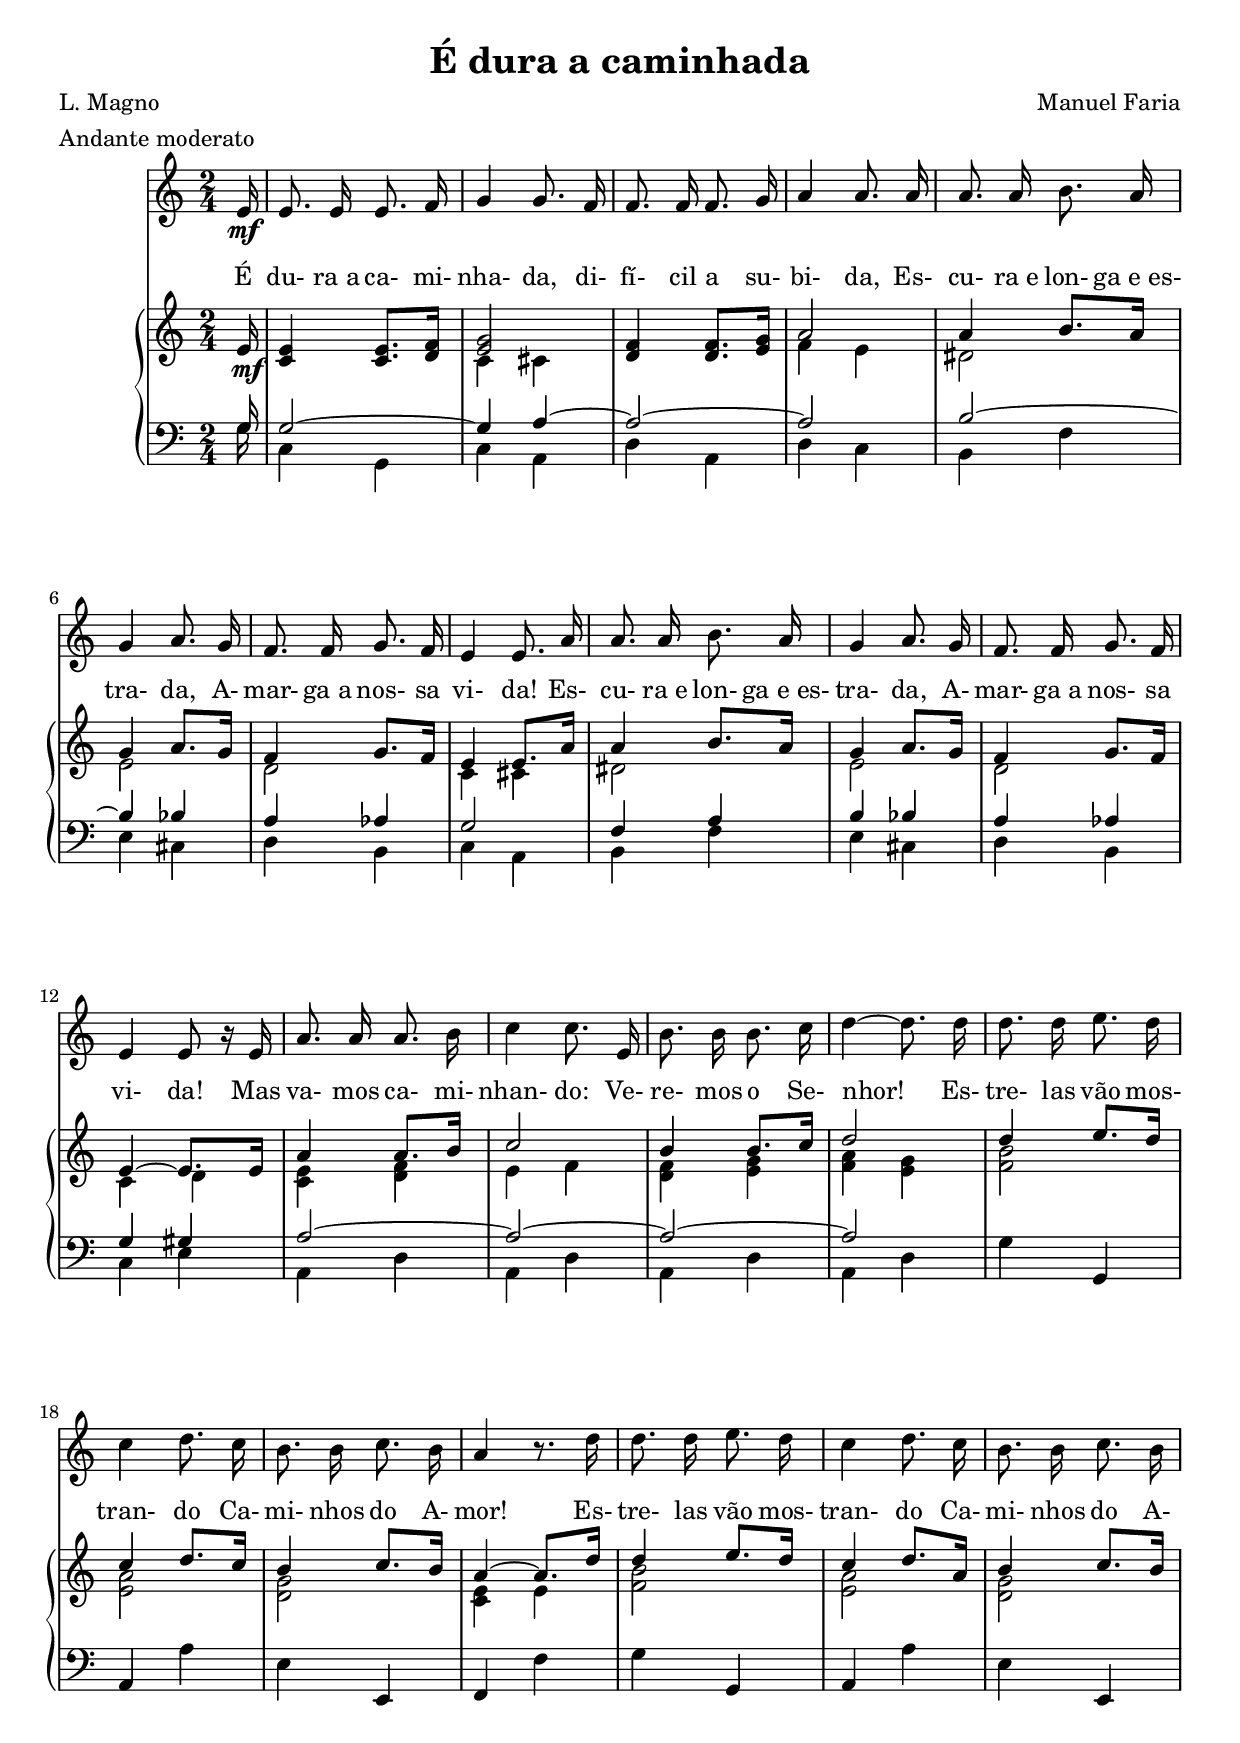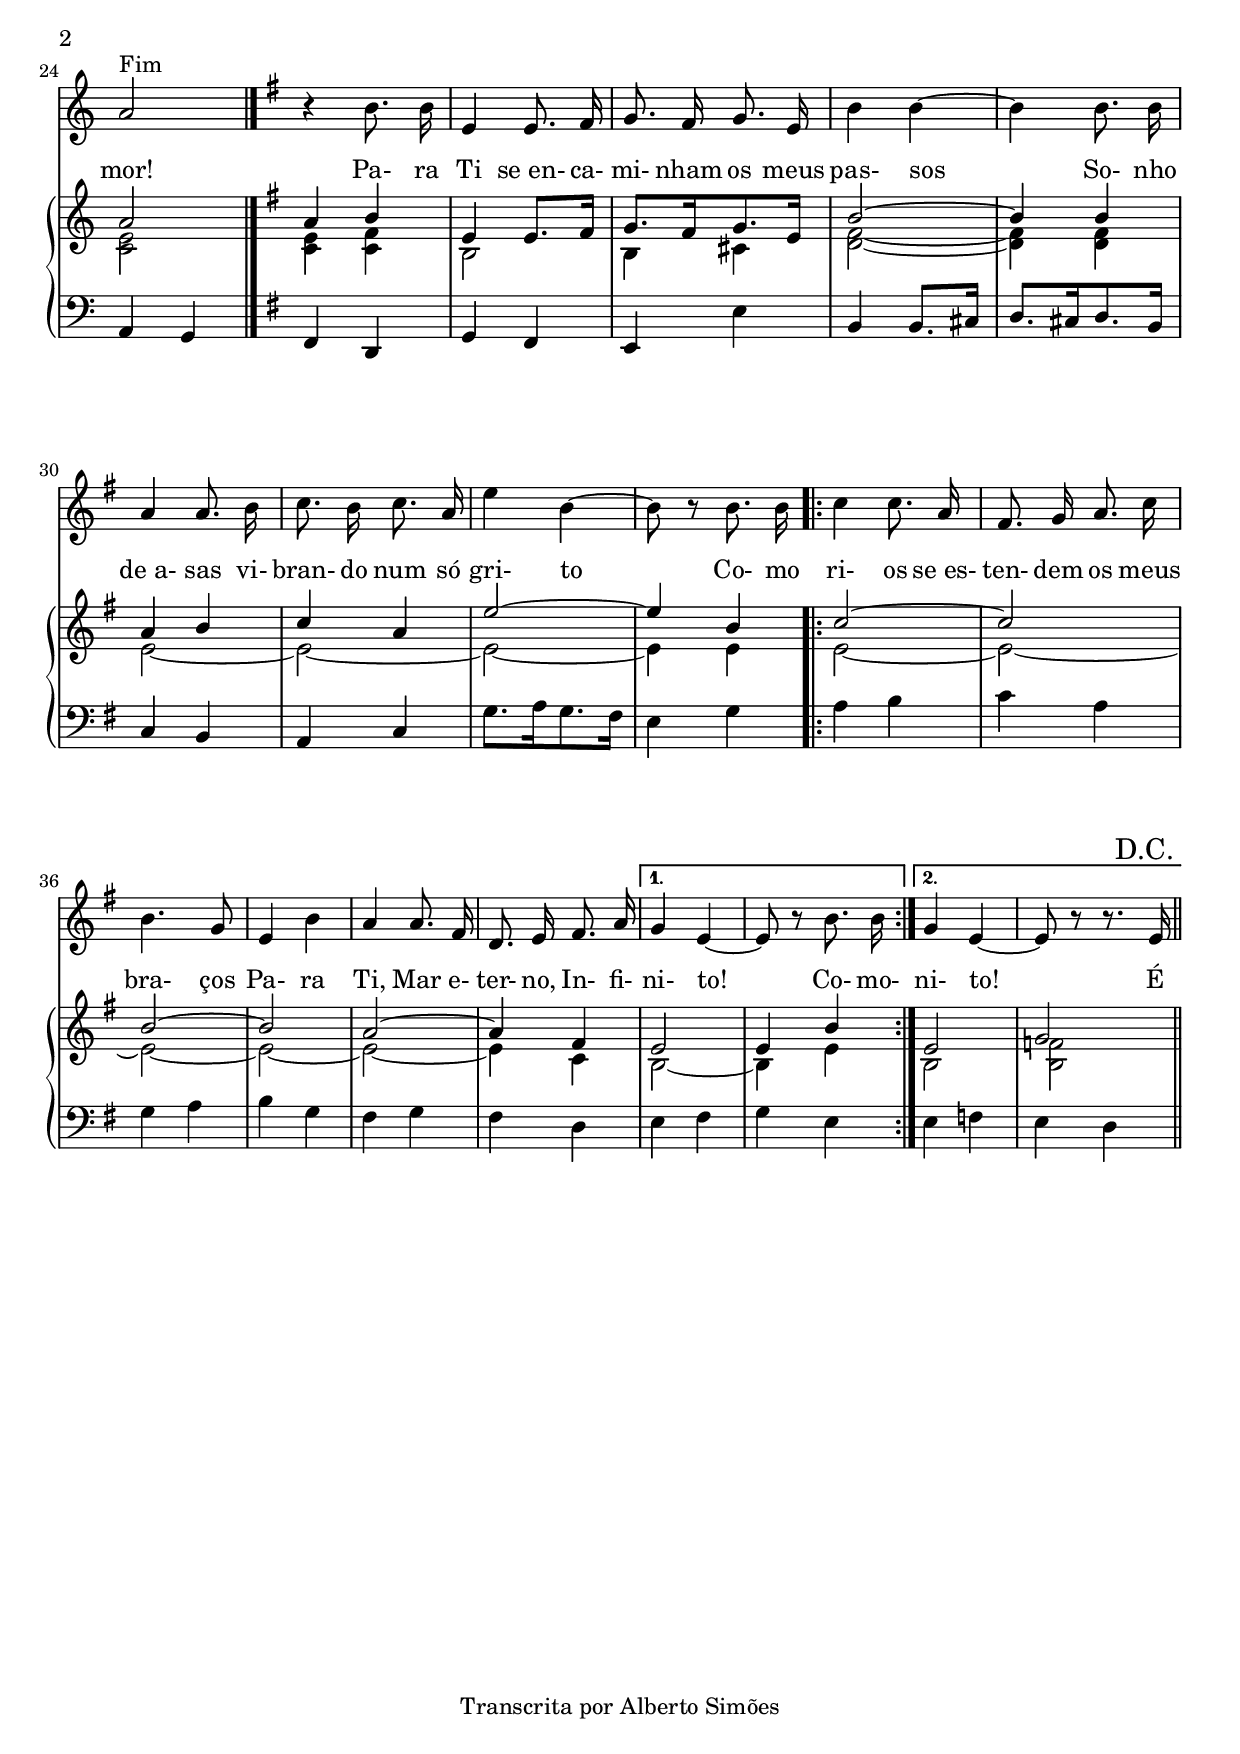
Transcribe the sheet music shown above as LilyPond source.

\version "2.14.0"

\header {
  title = "É dura a caminhada"
  composer = "Manuel Faria"
  poet = "L. Magno"
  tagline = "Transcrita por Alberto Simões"

  ocasioes = "final"
  seccao   = "final,entrada,ofertorio"

  meter = "Andante moderato"

}



global = {
  \key c \major
  \time 2/4
}

melody = \relative c' {
  \global
  \clef treble
  \autoBeamOff

  \partial 16
  e16_\mf
  |
  e8. e16 e8. f16
  g4 g8. f16
  f8. f16 f8. g16
  a4 a8. a16

  a8. a16 b8. a16
  g4 a8. g16
  f8. f16 g8. f16
  e4 e8. a16
  a8. a16 b8. a16

  g4 a8. g16
  f8. f16 g8. f16
  e4 e8 r16 e
  a8. a16 a8. b16
  c4 c8. e,16
  
  b'8. b16 b8. c16
  d4 ~ d8. d16
  d8. d16 e8. d16
  c4 d8. c16
  b8. b16 c8. b16
  a4 r8. d16

  d8. d16 e8. d16
  c4 d8. c16
  b8. b16 c8. b16
  a2^\markup{Fim}

  \bar "|."

  \key g \major
  r4 b8. b16
  e,4 e8. fis16

  g8. fis16 g8. e16
  b'4 b ~
  b b8. b16
  a4 a8. b16
  c8. b16 c8. a16
  e'4 b ~

  b8 r b8. b16
  \repeat volta 2 {
    c4 c8. a16
    fis8. g16 a8. c16
    b4. g8
    e4 b'
    a a8. fis16

    d8. e16 fis8. a16
  }
  \alternative {
    { g4 e4 ~ e8 r8 b'8. b16 }
    { g4 e ~ e8 }
  }
  r8 r8. \mark "D.C." e16 \bar "||"
}

text = \lyricmode {
  É du- ra_a ca- mi- nha- da,
  di- fí- cil a su- bi- da,
  Es- cu- ra_e lon- ga_e_es- tra- da,
  A- mar- ga_a nos- sa vi- da!
  Es- cu- ra_e lon- ga_e_es- tra- da,
  A- mar- ga_a nos- sa vi- da!
  Mas va- mos ca- mi- nhan- do:
  Ve- re- mos o Se- nhor!
  Es- tre- las vão mos- tran- do
  Ca- mi- nhos do A- mor!
  Es- tre- las vão mos- tran- do
  Ca- mi- nhos do A- mor!

  Pa- ra Ti
  se_en- ca- mi- nham os meus pas- sos
  So- nho de_a- sas vi- bran- do num só gri- to
  Co- mo ri- os se_es- ten- dem os meus bra- ços
  Pa- ra Ti, Mar e- ter- no, In- fi- ni- to!
  Co- mo- ni- to!

  É
}

upperA = \relative c' {
  \partial 16 e16 |
  <c e>4 <c e>8.[ <d f>16]
  <e g>2
  <d f>4 <d f>8.[ <e g>16]
  a2

  a4 b8.[ a16]
  g4 a8.[ g16]
  f4 g8.[ f16]
  e4 e8.[ a16]
  a4 b8.[ a16]

  g4 a8.[ g16]
  f4 g8.[ f16]
  e4~e8.[ e16]
  a4 a8.[ b16]
  c2

  b4 b8.[ c16] 
  d2
  d4 e8.[ d16]
  c4 d8.[ c16]
  b4 c8.[ b16]
  a4 ~ a8.[ d16]

  d4 e8.[ d16]
  c4 d8.[ a16]
  b4 c8.[ b16]
  a2

  \key g \major
  a4 b e, e8.[ fis16]

  g8.[ fis16 g8. e16]
  b'2 ~ b4 b
  a b c a e'2 ~

  e4 b
  \repeat volta  2 {
    c2 ~ c2
    b2 ~ b2
    a2 ~ a4 fis
  }
  \alternative {
    { e2 e4 b' }
    { e,2 g }
  }
}

upperB = \relative c' {
  \partial 16 s16_\mf
  s2
  c4 cis
  s2
  f4 e

  dis2 e d c4 cis dis2

  e2 d c4 d <c e> <d f> e f
  <d f>4 <e g> <f a> <e g> <f b>2 <e a> <d g> <c e>4 e

  <f b>2 <e a>2 <d g> <c e>
  \key g \major
  <c e>4 <c fis> b2

  b4 cis4 <d fis>2 ~ <d fis>4 <d fis> e2 ~ e2 ~ e2 ~
  e4 e
  \repeat volta 2 {
    e2 ~ e2 ~ e2 ~ e2 ~ e2 ~
    e4 c
  }
  \alternative {
    { b2 ~ b4 e }
    { b2 <b f'> }
  }
}


upper = {
  \global
  \clef treble
  << \upperA \\ \upperB >>
}


lowerA = \relative c' {
  \partial 16 g16
  g2 ~ g4 a4 ~ a2 ~ a2

  b2 ~ b4 bes a aes g2 f4 a

  b4 bes a aes g gis a2 ~ a2 ~
  a2 ~ a2 s2 s2 s2 s2

  s2 s2 s2 s2 s2 s2
  s2 s2 s2 s2 s2 s2
}

lowerB = \relative c' {
  \partial 16 g16
  c,4 g c a d a d c
  b f' e cis d b c a b f'

  e cis d b c e a, d a d
  a4 d a d \stemNeutral g g, a a' e e, f f'
  g g, a a' e e, a g
  \key g \major
  fis d g fis
  
  e e'
  b b8.[ cis16]
  d8.[ cis16 d8. b16]
  c4 b
  a c
  g'8.[ a16 g8. fis16]

  e4 g
  \repeat volta 2 {
    a b c a g a b g fis g
    fis d
  }
  \alternative {
    { e fis g e }
    { e f e d }
  }
}


lower = {
  \global
  \clef bass
  << \lowerA \\ \lowerB >>
}

\score {
  <<
    \new Voice = "mel" \melody
    \new PianoStaff <<
      \new Staff = "upper" \upper
      \new Staff = "lower" \lower
    >>
    \new Lyrics \with { alignAboveContext = "upper" }
                { \lyricsto "mel" \text}
  >>
  \layout {
    \context {
      \Staff \RemoveEmptyStaves       
      \override VerticalAxisGroup #'remove-first = ##t
    }
  }
  \midi {
    \context {
      \Score
      tempoWholesPerMinute = #(ly:make-moment 90 4)
    }
  }
}


